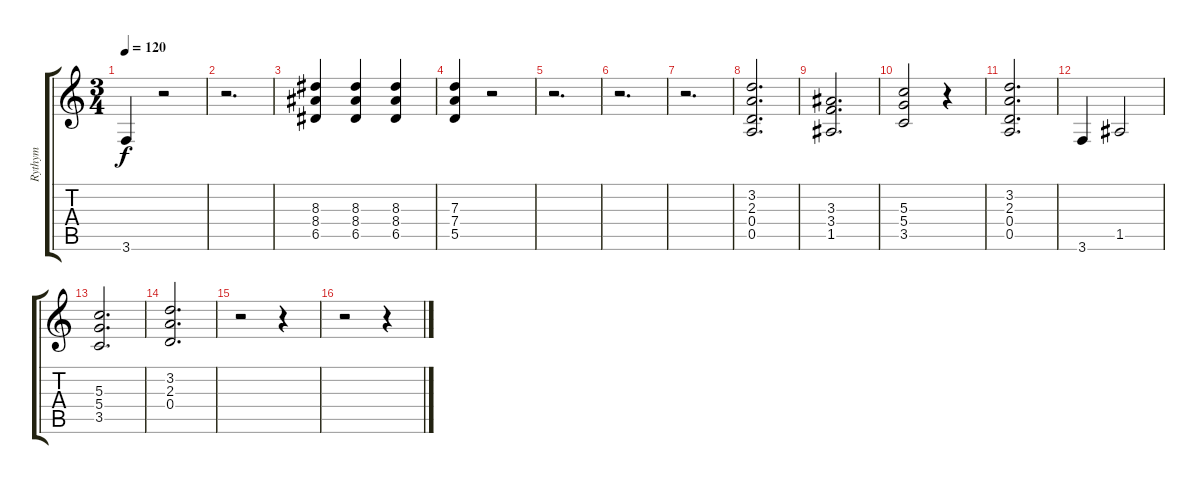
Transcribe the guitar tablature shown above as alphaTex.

\track ("Rythym" "Rythym") {instrument distortionguitar}
\staff {score tabs}
\tuning (E4 B3 G3 D3 A2 D2) {hide}
\ts (3 4)
\tempo 120
\clef g2
\ks c
3.6.4{dy f} r.2 |
r.2{d} |
(8.3 8.4 6.5).4 (8.3 8.4 6.5).4 (8.3 8.4 6.5).4 |
(7.3 7.4 5.5).4 r.2 |
r.2{d} |
r.2{d} |
r.2{d} |
(3.2 2.3 0.4 0.5).2{d} |
(3.3 3.4 1.5).2{d} |
(5.3 5.4 3.5).2 r.4 |
(3.2 2.3 0.4 0.5).2{d} |
3.6.4 1.5.2 |
(5.3 5.4 3.5).2{d} |
(3.2 2.3 0.4).2{d} |
r.2 r.4 |
r.2 r.4
